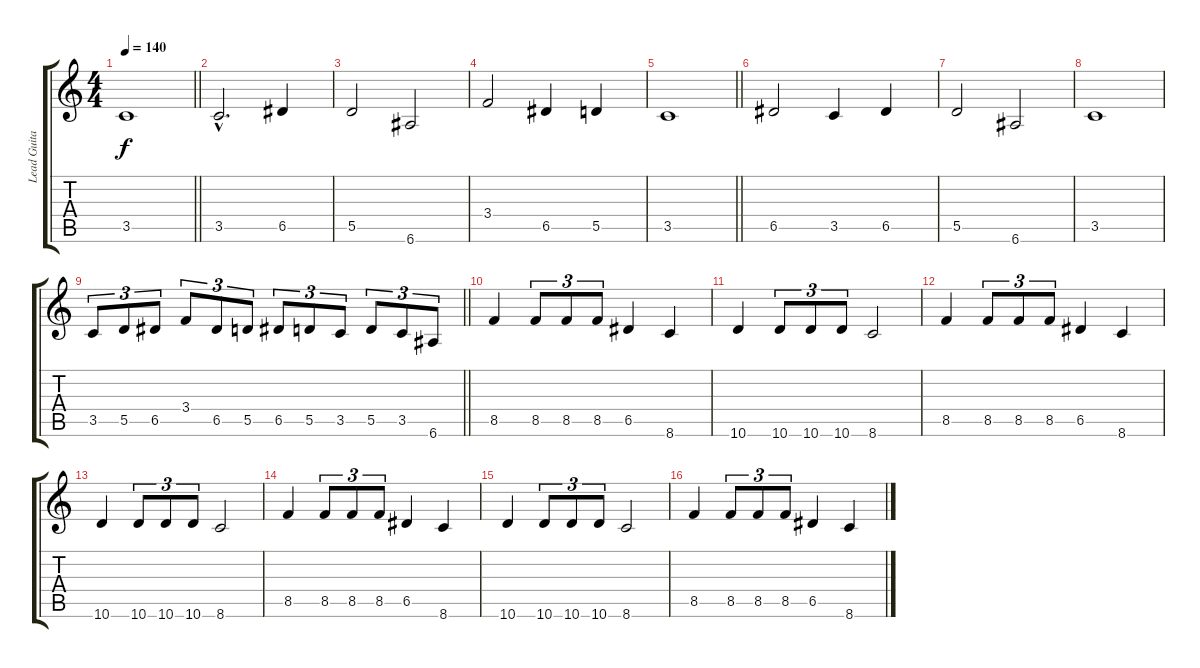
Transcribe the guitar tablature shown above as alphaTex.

\track ("Lead Guitar" "Lead Guita") {instrument distortionguitar}
\staff {score tabs}
\tuning (E4 B3 G3 D3 A2 E2) {hide}
\ts (4 4)
\tempo 140
\clef g2
\barLineRight lightlight
\ks c
3.5{t}.1{dy f} |
3.5{hac}.2{d} 6.5.4 |
5.5.2 6.6.2 |
3.4.2 6.5.4 5.5.4 |
\barLineRight lightlight
3.5.1 |
6.5.2 3.5.4 6.5.4 |
5.5.2 6.6.2 |
3.5.1 |
\barLineRight lightlight
3.5.8{tu (3 2)} 5.5.8{tu (3 2)} 6.5.8{tu (3 2)} 3.4.8{tu (3 2)} 6.5.8{tu (3 2)} 5.5.8{tu (3 2)} 6.5.8{tu (3 2)} 5.5.8{tu (3 2)} 3.5.8{tu (3 2)} 5.5.8{tu (3 2)} 3.5.8{tu (3 2)} 6.6.8{tu (3 2)} |
8.5.4 8.5.8{tu (3 2)} 8.5.8{tu (3 2)} 8.5.8{tu (3 2)} 6.5.4 8.6.4 |
10.6.4 10.6.8{tu (3 2)} 10.6.8{tu (3 2)} 10.6.8{tu (3 2)} 8.6.2 |
8.5.4 8.5.8{tu (3 2)} 8.5.8{tu (3 2)} 8.5.8{tu (3 2)} 6.5.4 8.6.4 |
10.6.4 10.6.8{tu (3 2)} 10.6.8{tu (3 2)} 10.6.8{tu (3 2)} 8.6.2 |
8.5.4 8.5.8{tu (3 2)} 8.5.8{tu (3 2)} 8.5.8{tu (3 2)} 6.5.4 8.6.4 |
10.6.4 10.6.8{tu (3 2)} 10.6.8{tu (3 2)} 10.6.8{tu (3 2)} 8.6.2 |
8.5.4 8.5.8{tu (3 2)} 8.5.8{tu (3 2)} 8.5.8{tu (3 2)} 6.5.4 8.6.4
